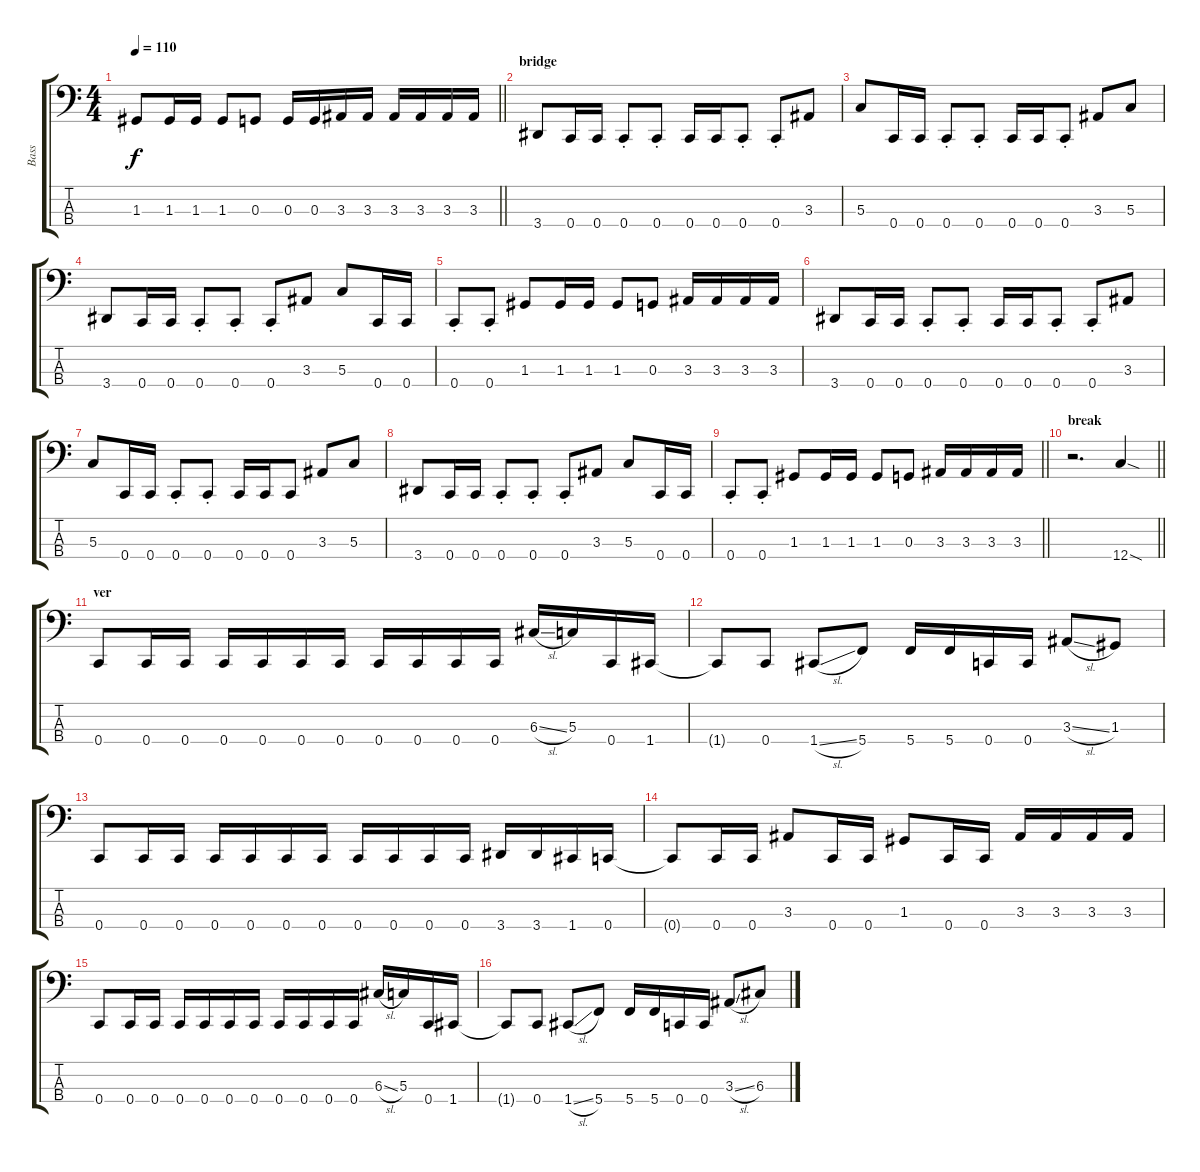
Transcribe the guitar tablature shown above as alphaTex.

\track ("Bass" "Bass") {instrument electricbasspick}
\staff {score tabs}
\tuning (F2 C2 G1 C1) {hide}
\ts (4 4)
\tempo 110
\clef f4
\barLineRight lightlight
\ks c
1.3{t}.8{dy f} 1.3.16 1.3.16 1.3.8 0.3.8 0.3.16 0.3.16 3.3.16 3.3.16 3.3.16 3.3.16 3.3.16 3.3.16 |
\section ("" "bridge")
3.4.8 0.4.16 0.4.16 0.4{st}.8 0.4{st}.8 0.4.16 0.4.16 0.4{st}.8 0.4{st}.8 3.3.8 |
5.3.8 0.4.16 0.4.16 0.4{st}.8 0.4{st}.8 0.4.16 0.4.16 0.4{st}.8 3.3.8 5.3.8 |
3.4.8 0.4.16 0.4.16 0.4{st}.8 0.4{st}.8 0.4{st}.8 3.3.8 5.3.8 0.4.16 0.4.16 |
0.4{st}.8 0.4{st}.8 1.3.8 1.3.16 1.3.16 1.3.8 0.3.8 3.3.16 3.3.16 3.3.16 3.3.16 |
3.4.8 0.4.16 0.4.16 0.4{st}.8 0.4{st}.8 0.4.16 0.4.16 0.4{st}.8 0.4{st}.8 3.3.8 |
5.3.8 0.4.16 0.4.16 0.4{st}.8 0.4{st}.8 0.4.16 0.4.16 0.4.8 3.3.8 5.3.8 |
3.4.8 0.4.16 0.4.16 0.4{st}.8 0.4{st}.8 0.4{st}.8 3.3.8 5.3.8 0.4.16 0.4.16 |
\barLineRight lightlight
0.4{st}.8 0.4{st}.8 1.3.8 1.3.16 1.3.16 1.3.8 0.3.8 3.3.16 3.3.16 3.3.16 3.3.16 |
\section ("" "break")
\barLineRight lightlight
r.2{d} 12.4{sod}.4 |
\section ("" "ver")
0.4.8 0.4.16 0.4.16 0.4.16 0.4.16 0.4.16 0.4.16 0.4.16 0.4.16 0.4.16 0.4.16 6.3{sl}.16 5.3.16 0.4.16 1.4.16 |
1.4{t}.8 0.4.8 1.4{sl}.8 5.4.8 5.4.16 5.4.16 0.4.16 0.4.16 3.3{sl}.8 1.3.8 |
0.4.8 0.4.16 0.4.16 0.4.16 0.4.16 0.4.16 0.4.16 0.4.16 0.4.16 0.4.16 0.4.16 3.4.16 3.4.16 1.4.16 0.4.16 |
0.4{t}.8 0.4.16 0.4.16 3.3.8 0.4.16 0.4.16 1.3.8 0.4.16 0.4.16 3.3.16 3.3.16 3.3.16 3.3.16 |
0.4.8 0.4.16 0.4.16 0.4.16 0.4.16 0.4.16 0.4.16 0.4.16 0.4.16 0.4.16 0.4.16 6.3{sl}.16 5.3.16 0.4.16 1.4.16 |
1.4{t}.8 0.4.8 1.4{sl}.8 5.4.8 5.4.16 5.4.16 0.4.16 0.4.16 3.3{sl}.8 6.3.8
